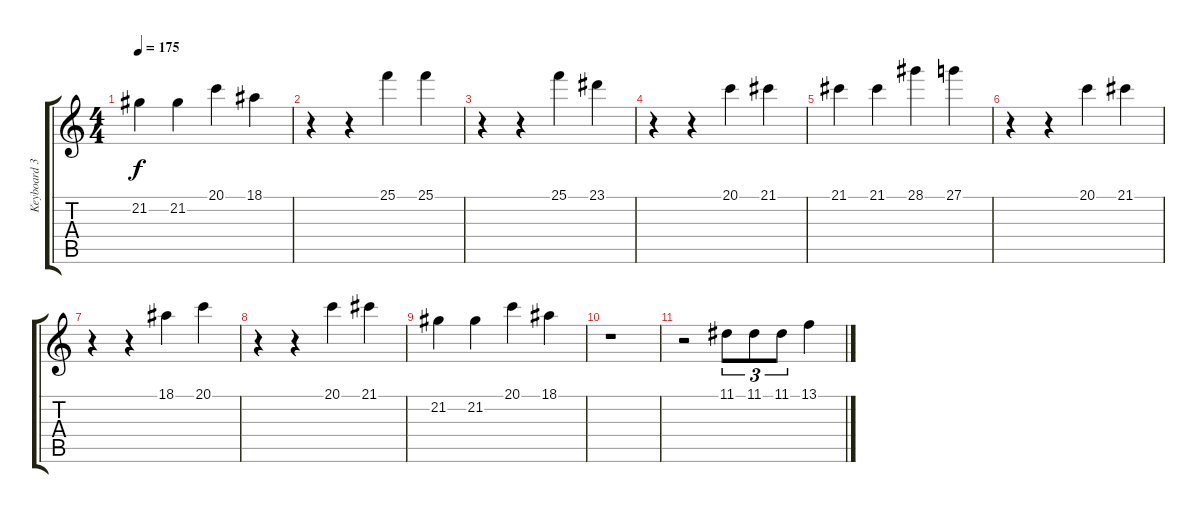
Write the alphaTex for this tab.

\track ("Keyboard 3." "Keyboard 3") {instrument stringensemble1}
\staff {score tabs}
\tuning (E4 B3 G3 D3 A2 E2) {hide}
\ts (4 4)
\tempo 175
\clef g2
\ks c
21.2.4{dy f} 21.2.4 20.1.4 18.1.4 |
r.4 r.4 25.1.4 25.1.4 |
r.4 r.4 25.1.4 23.1.4 |
r.4 r.4 20.1.4 21.1.4 |
21.1.4 21.1.4 28.1.4 27.1.4 |
r.4 r.4 20.1.4 21.1.4 |
r.4 r.4 18.1.4 20.1.4 |
r.4 r.4 20.1.4 21.1.4 |
21.2.4 21.2.4 20.1.4 18.1.4 |
r.1 |
r.2 11.1.8{tu (3 2)} 11.1.8{tu (3 2)} 11.1.8{tu (3 2)} 13.1.4
